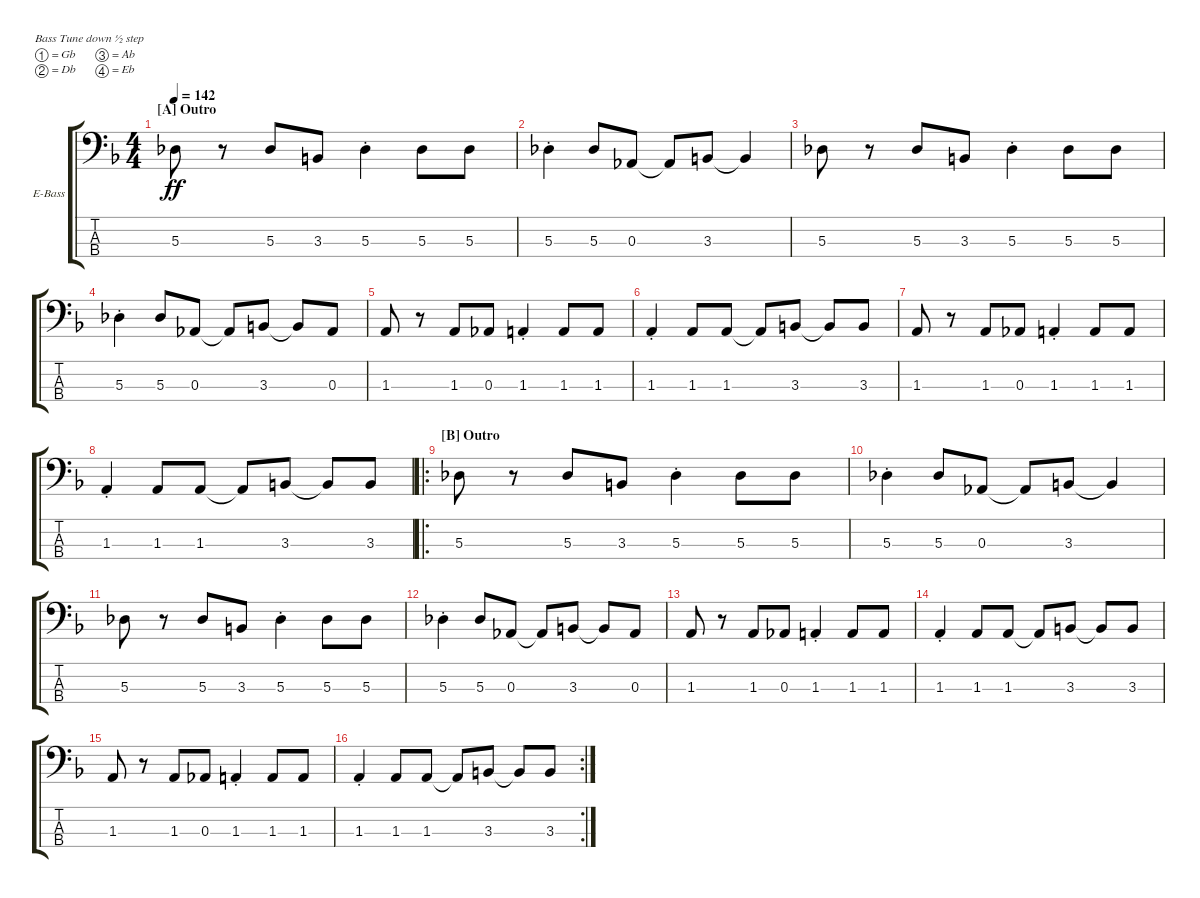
\defaultSystemsLayout 4
\bracketExtendMode groupsimilarinstruments
\firstSystemTrackNameOrientation horizontal
\otherSystemsTrackNameOrientation horizontal
\track ("James" "E-Bass") {instrument electricbassfinger}
\staff {score tabs}
\tuning (Gb2 Db2 Ab1 Eb1)
\ts (4 4)
\section ("A" "Outro")
\tempo 142
\clef f4
\scale
0.333333
\ks f
5.3.8{dy ff} r.8 5.3.8 3.3.8 5.3{st}.4 5.3.8 5.3.8 |
\scale
0.333333 5.3{st}.4 5.3.8 0.3.8 0.3{t}.8 3.3.8 3.3{t}.4 |
\scale
0.333333 5.3.8 r.8 5.3.8 3.3.8 5.3{st}.4 5.3.8 5.3.8 |
\scale
0.333333 5.3{st}.4 5.3.8 0.3.8 0.3{t}.8 3.3.8 3.3{t}.8 0.3.8 |
\scale
0.333333 1.3.8 r.8 1.3.8 0.3.8 1.3{st}.4 1.3.8 1.3.8 |
\scale
0.333333 1.3{st}.4 1.3.8 1.3.8 1.3{t}.8 3.3.8 3.3{t}.8 3.3.8 |
\scale
0.312821 1.3.8 r.8 1.3.8 0.3.8 1.3{st}.4 1.3.8 1.3.8 |
\scale
0.312821 1.3{st}.4 1.3.8 1.3.8 1.3{t}.8 3.3.8 3.3{t}.8 3.3.8 |
\ro
\section ("B" "Outro")
\scale
0.374359 5.3.8 r.8 5.3.8 3.3.8 5.3{st}.4 5.3.8 5.3.8 |
\scale
0.333333 5.3{st}.4 5.3.8 0.3.8 0.3{t}.8 3.3.8 3.3{t}.4 |
\scale
0.333333 5.3.8 r.8 5.3.8 3.3.8 5.3{st}.4 5.3.8 5.3.8 |
\scale
0.333333 5.3{st}.4 5.3.8 0.3.8 0.3{t}.8 3.3.8 3.3{t}.8 0.3.8 |
\scale
0.333333 1.3.8 r.8 1.3.8 0.3.8 1.3{st}.4 1.3.8 1.3.8 |
\scale
0.333333 1.3{st}.4 1.3.8 1.3.8 1.3{t}.8 3.3.8 3.3{t}.8 3.3.8 |
\scale
0.333333 1.3.8 r.8 1.3.8 0.3.8 1.3{st}.4 1.3.8 1.3.8 |
\rc 2
1.3{st}.4 1.3.8 1.3.8 1.3{t}.8 3.3.8 3.3{t}.8 3.3.8
